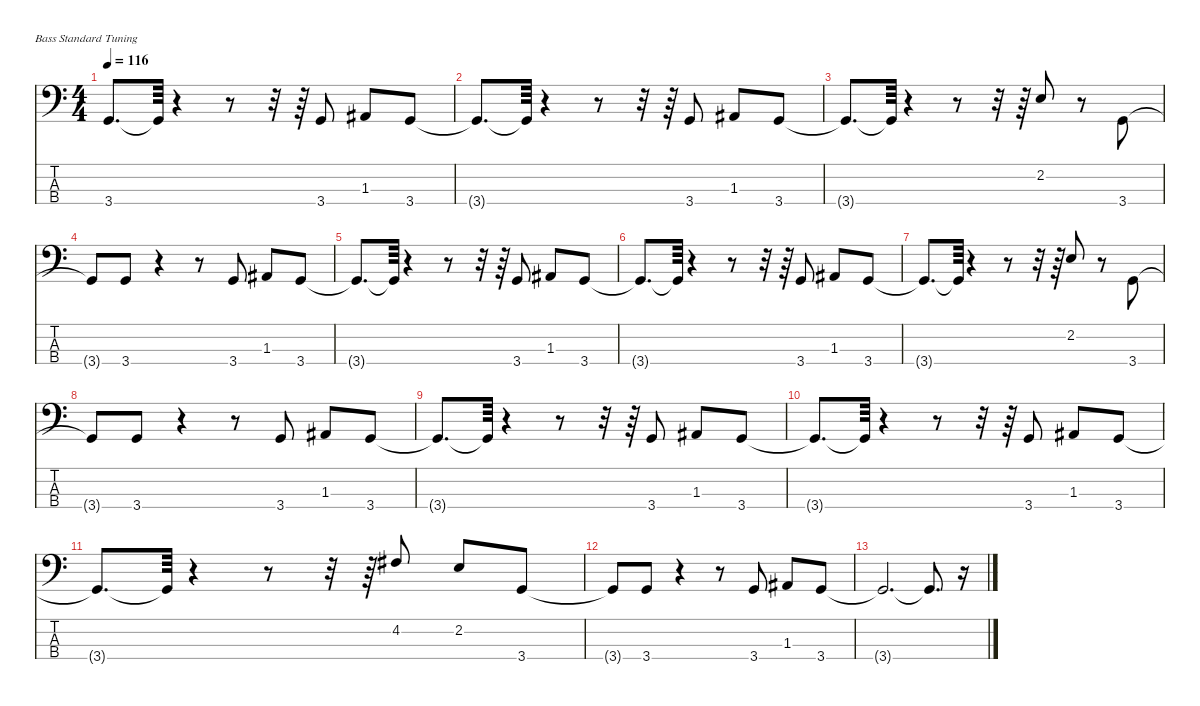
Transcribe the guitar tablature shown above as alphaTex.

\defaultSystemsLayout 4
\hideDynamics
\bracketExtendMode nobrackets
\singleTrackTrackNamePolicy hidden
\multiTrackTrackNamePolicy hidden
\otherSystemsTrackNameOrientation horizontal
\track ("Bass" "el.bs.") {instrument electricbassfinger}
\staff {score tabs}
\tuning (G2 D2 A1 E1)
\ts (4 4)
\tempo 116
\clef f4
\ks c
3.4{t}.8{d dy f beam Up} 3.4{t}.64{beam Up} r.4{beam Up} r.8{beam Up} r.32{beam Up} r.64{beam Up} 3.4.8{beam Up} 1.3{acc #}.8{beam Up} 3.4.8{beam Up} |
3.4{t}.8{d beam Up} 3.4{t}.64{beam Up} r.4{beam Up} r.8{beam Up} r.32{beam Up} r.64{beam Up} 3.4.8{beam Up} 1.3{acc #}.8{beam Up} 3.4.8{beam Up} |
3.4{t}.8{d beam Up} 3.4{t}.64{beam Up} r.4{beam Up} r.8{beam Up} r.32{beam Up} r.64{beam Up} 2.2.8{beam Down} r.8{beam Down} 3.4.8{beam Up} |
3.4{t}.8{beam Up} 3.4.8{beam Up} r.4{beam Up} r.8{beam Up} 3.4.8{beam Up} 1.3{acc #}.8{beam Up} 3.4.8{beam Up} |
3.4{t}.8{d beam Up} 3.4{t}.64{beam Up} r.4{beam Up} r.8{beam Up} r.32{beam Up} r.64{beam Up} 3.4.8{beam Up} 1.3{acc #}.8{beam Up} 3.4.8{beam Up} |
3.4{t}.8{d beam Up} 3.4{t}.64{beam Up} r.4{beam Up} r.8{beam Up} r.32{beam Up} r.64{beam Up} 3.4.8{beam Up} 1.3{acc #}.8{beam Up} 3.4.8{beam Up} |
3.4{t}.8{d beam Up} 3.4{t}.64{beam Up} r.4{beam Up} r.8{beam Up} r.32{beam Up} r.64{beam Up} 2.2.8{beam Down} r.8{beam Down} 3.4.8{beam Up} |
3.4{t}.8{beam Up} 3.4.8{beam Up} r.4{beam Up} r.8{beam Up} 3.4.8{beam Up} 1.3{acc #}.8{beam Up} 3.4.8{beam Up} |
3.4{t}.8{d beam Up} 3.4{t}.64{beam Up} r.4{beam Up} r.8{beam Up} r.32{beam Up} r.64{beam Up} 3.4.8{beam Up} 1.3{acc #}.8{beam Up} 3.4.8{beam Up} |
3.4{t}.8{d beam Up} 3.4{t}.64{beam Up} r.4{beam Up} r.8{beam Up} r.32{beam Up} r.64{beam Up} 3.4.8{beam Up} 1.3{acc #}.8{beam Up} 3.4.8{beam Up} |
3.4{t}.8{d beam Up} 3.4{t}.64{beam Up} r.4{beam Up} r.8{beam Up} r.32{beam Up} r.64{beam Up} 4.2{acc #}.8{beam Down} 2.2.8{beam Up} 3.4.8{beam Up} |
3.4{t}.8{beam Up} 3.4.8{beam Up} r.4{beam Up} r.8{beam Up} 3.4.8{beam Up} 1.3{acc #}.8{beam Up} 3.4.8{beam Up} |
3.4{t}.2{d beam Up} 3.4{t}.8{d beam Up} r.16{beam Up}
